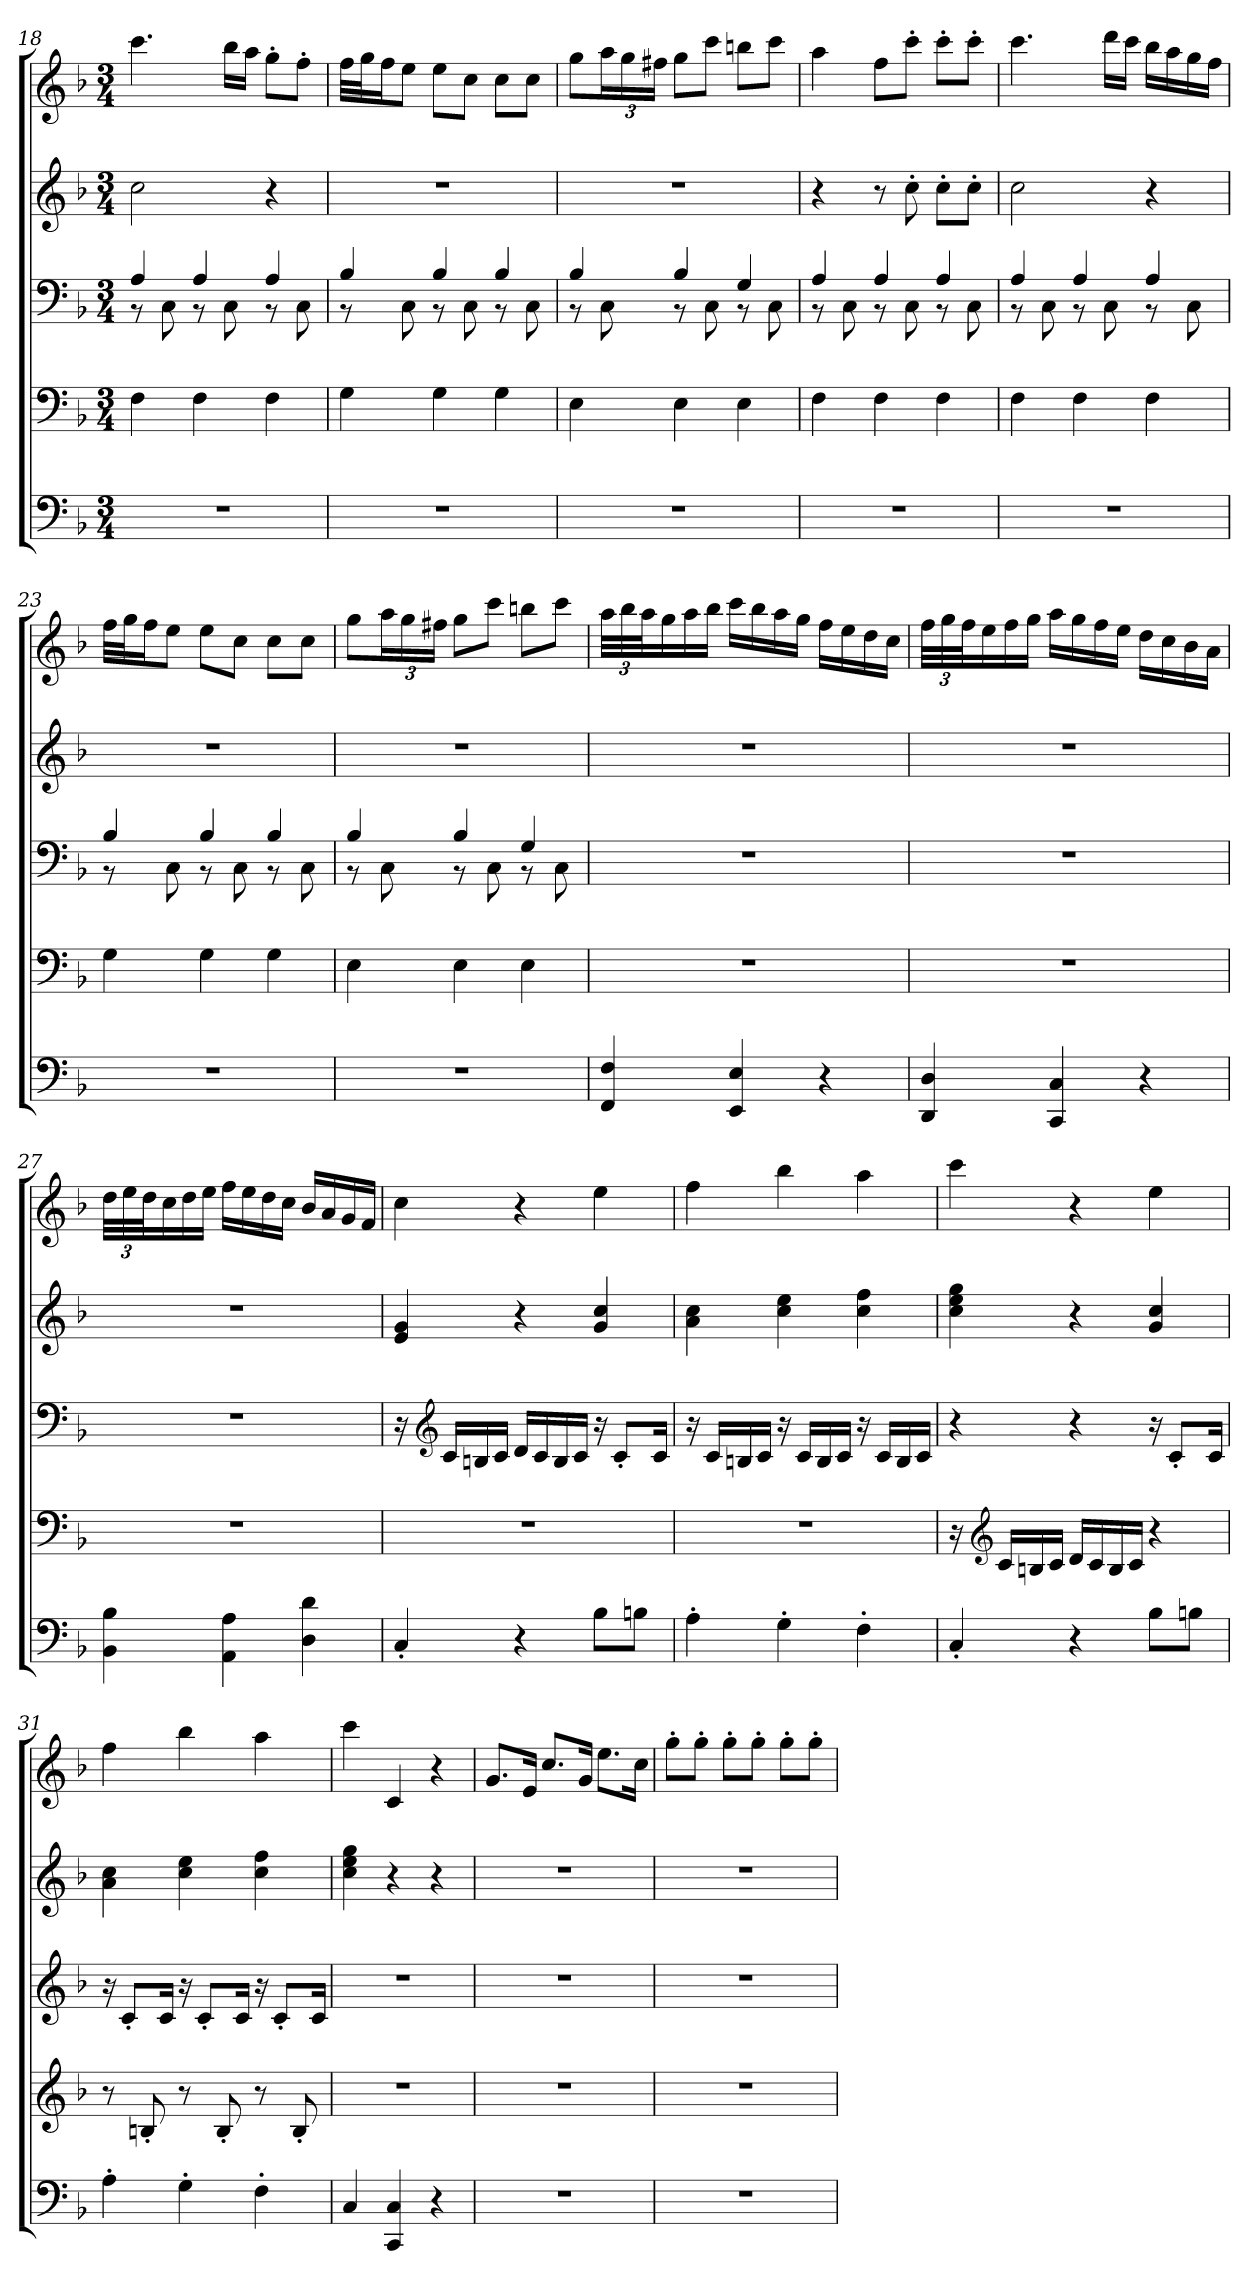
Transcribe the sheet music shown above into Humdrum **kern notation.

**kern	**kern	**kern	**kern	**kern
*part5	*part4	*part3	*part2	*part1
*staff5	*staff4	*staff3	*staff2	*staff1
*clefF4	*clefF4	*clefF4	*clefG2	*clefG2
*k[b-]	*k[b-]	*k[b-]	*k[b-]	*k[b-]
*M3/4	*M3/4	*M3/4	*M3/4	*M3/4
=18	=18	=18	=18	=18
*	*	*^	*	*
2.r	4F\	4A/	8r	2cc\	4.ccc\
.	.	.	8C\	.	.
.	4F\	4A/	8r	.	.
.	.	.	8C\	.	16bb-\LL
.	.	.	.	.	16aa\JJ
.	4F\	4A/	8r	4r	8gg'\L
.	.	.	8C\	.	8ff'\J
=19	=19	=19	=19	=19	=19
2.r	4G\	4B-/	8r	2.r	32ff\LLL
.	.	.	.	.	32gg\J
.	.	.	.	.	16ff\J
.	.	.	8C\	.	8ee\J
.	4G\	4B-/	8r	.	8ee\L
.	.	.	8C\	.	8cc\J
.	4G\	4B-/	8r	.	8cc\L
.	.	.	8C\	.	8cc\J
!!LO:PB:g=z
=20	=20	=20	=20	=20	=20
2.r	4E\	4B-/	8r	2.r	8gg\L
*	*	*	*	*	*Xbrackettup
.	.	.	8C\	.	24aa\L
.	.	.	.	.	24gg\
.	.	.	.	.	24ff#X\JJ
.	4E\	4B-/	8r	.	8gg\L
.	.	.	8C\	.	8ccc\J
.	4E\	4G/	8r	.	8bbn\L
.	.	.	8C\	.	8ccc\J
=21	=21	=21	=21	=21	=21
2.r	4F\	4A/	8r	4r	4aa\
.	.	.	8C\	.	.
.	4F\	4A/	8r	8r	8ff\L
.	.	.	8C\	8cc'\	8ccc'\J
.	4F\	4A/	8r	8cc'\L	8ccc'\L
.	.	.	8C\	8cc'\J	8ccc'\J
=22	=22	=22	=22	=22	=22
2.r	4F\	4A/	8r	2cc\	4.ccc\
.	.	.	8C\	.	.
.	4F\	4A/	8r	.	.
.	.	.	8C\	.	16ddd\LL
.	.	.	.	.	16ccc\JJ
.	4F\	4A/	8r	4r	16bb-\LL
.	.	.	.	.	16aa\
.	.	.	8C\	.	16gg\
.	.	.	.	.	16ff\JJ
=23	=23	=23	=23	=23	=23
2.r	4G\	4B-/	8r	2.r	32ff\LLL
.	.	.	.	.	32gg\J
.	.	.	.	.	16ff\J
.	.	.	8C\	.	8ee\J
.	4G\	4B-/	8r	.	8ee\L
.	.	.	8C\	.	8cc\J
.	4G\	4B-/	8r	.	8cc\L
.	.	.	8C\	.	8cc\J
!!LO:LB:g=z
=24	=24	=24	=24	=24	=24
2.r	4E\	4B-/	8r	2.r	8gg\L
.	.	.	8C\	.	24aa\L
.	.	.	.	.	24gg\
.	.	.	.	.	24ff#X\JJ
.	4E\	4B-/	8r	.	8gg\L
.	.	.	8C\	.	8ccc\J
.	4E\	4G/	8r	.	8bbn\L
.	.	.	8C\	.	8ccc\J
*	*	*v	*v	*	*
=25	=25	=25	=25	=25
4FF/ 4F/	2.r	2.r	2.r	48aa\LLL
.	.	.	.	48bb-\
.	.	.	.	48aa\J
.	.	.	.	16gg\
.	.	.	.	16aa\
.	.	.	.	16bb-\JJ
4EE/ 4E/	.	.	.	16ccc\LL
.	.	.	.	16bb-\
.	.	.	.	16aa\
.	.	.	.	16gg\JJ
4r	.	.	.	16ff\LL
.	.	.	.	16ee\
.	.	.	.	16dd\
.	.	.	.	16cc\JJ
=26	=26	=26	=26	=26
*	*	*	*	*MM140
4DD/ 4D/	2.r	2.r	2.r	48ff\LLL
.	.	.	.	48gg\
.	.	.	.	48ff\J
.	.	.	.	16ee\
.	.	.	.	16ff\
.	.	.	.	16gg\JJ
4CC/ 4C/	.	.	.	16aa\LL
.	.	.	.	16gg\
.	.	.	.	16ff\
.	.	.	.	16ee\JJ
4r	.	.	.	16dd\LL
.	.	.	.	16cc\
.	.	.	.	16b-\
.	.	.	.	16a\JJ
!!LO:PB:g=z
=27	=27	=27	=27	=27
*	*	*	*	*MM140
4BB-\ 4B-\	2.r	2.r	2.r	48dd\LLL
.	.	.	.	48ee\
.	.	.	.	48dd\J
.	.	.	.	16cc\
.	.	.	.	16dd\
.	.	.	.	16ee\JJ
4AA\ 4A\	.	.	.	16ff\LL
.	.	.	.	16ee\
.	.	.	.	16dd\
.	.	.	.	16cc\JJ
4D\ 4d\	.	.	.	16b-/LL
.	.	.	.	16a/
.	.	.	.	16g/
.	.	.	.	16f/JJ
=28	=28	=28	=28	=28
*	*	*	*	*MM140
4C'/	2.r	16r	4e/ 4g/	4cc\
*	*	*clefG2	*	*
.	.	16c/LL	.	.
.	.	16Bn/	.	.
.	.	16c/JJ	.	.
4r	.	16d/LL	4r	4r
.	.	16c/	.	.
.	.	16B/	.	.
.	.	16c/JJ	.	.
8B-\L	.	16r	4g/ 4cc/	4ee\
.	.	8c'/L	.	.
8Bn\J	.	.	.	.
.	.	16c/Jk	.	.
=29	=29	=29	=29	=29
4A'\	2.r	16r	4a\ 4cc\	4ff\
.	.	16c/LL	.	.
.	.	16Bn/	.	.
.	.	16c/JJ	.	.
4G'\	.	16r	4cc\ 4ee\	4bb-\
.	.	16c/LL	.	.
.	.	16B/	.	.
.	.	16c/JJ	.	.
4F'\	.	16r	4cc\ 4ff\	4aa\
.	.	16c/LL	.	.
.	.	16B/	.	.
.	.	16c/JJ	.	.
!!LO:LB:g=z
=30	=30	=30	=30	=30
*	*	*	*	*MM140
4C'/	16r	4r	4cc\ 4ee\ 4gg\	4ccc\
*	*clefG2	*	*	*
.	16c/LL	.	.	.
.	16Bn/	.	.	.
.	16c/JJ	.	.	.
4r	16d/LL	4r	4r	4r
.	16c/	.	.	.
.	16B/	.	.	.
.	16c/JJ	.	.	.
8B-\L	4r	16r	4g/ 4cc/	4ee\
.	.	8c'/L	.	.
8Bn\J	.	.	.	.
.	.	16c/Jk	.	.
=31	=31	=31	=31	=31
4A'\	8r	16r	4a\ 4cc\	4ff\
.	.	8c'/L	.	.
.	8Bn'/	.	.	.
.	.	16c/Jk	.	.
4G'\	8r	16r	4cc\ 4ee\	4bb-\
.	.	8c'/L	.	.
.	8B'/	.	.	.
.	.	16c/Jk	.	.
4F'\	8r	16r	4cc\ 4ff\	4aa\
.	.	8c'/L	.	.
.	8B'/	.	.	.
.	.	16c/Jk	.	.
=32	=32	=32	=32	=32
4C/	2.r	2.r	4cc\ 4ee\ 4gg\	4ccc\
4CC/ 4C/	.	.	4r	4c/
*	*	*	*	*MM116
4r	.	.	4r	4r
=33	=33	=33	=33	=33
*	*	*	*	*MM140
2.r	2.r	2.r	2.r	8.g/L
.	.	.	.	16e/Jk
.	.	.	.	8.cc/L
.	.	.	.	16g/Jk
.	.	.	.	8.ee\L
.	.	.	.	16cc\Jk
=34	=34	=34	=34	=34
2.r	2.r	2.r	2.r	8gg'\L
.	.	.	.	8gg'\J
.	.	.	.	8gg'\L
.	.	.	.	8gg'\J
.	.	.	.	8gg'\L
.	.	.	.	8gg'\J
=	=	=	=	=
*-	*-	*-	*-	*-
